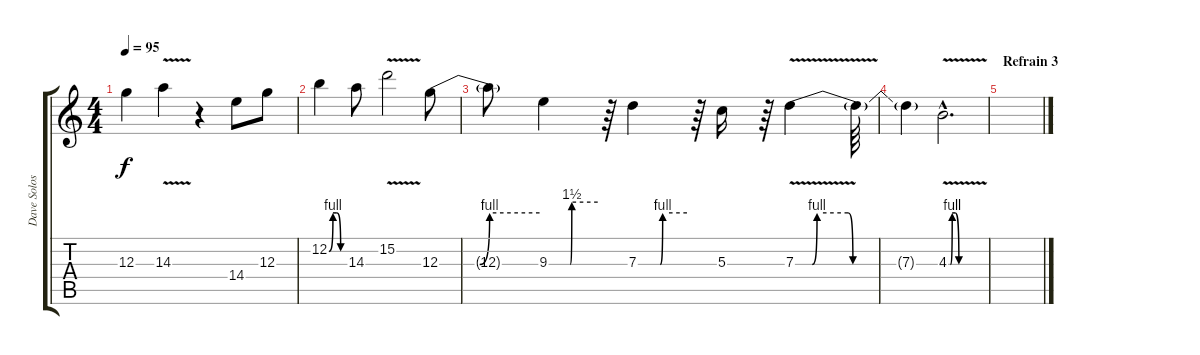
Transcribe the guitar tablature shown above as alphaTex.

\track ("Dave Solos" "Dave Solos") {instrument overdrivenguitar}
\staff {score tabs}
\tuning (E4 B3 G3 D3 A2 E2) {hide}
\ts (4 4)
\tempo 95
\clef g2
\ks c
12.3{t}.4{dy f} 14.3{v}.4 r.4 14.4.8 12.3.8 |
12.2{be (custom 0 0 15 4 30 4 45 0 60 0)}.4 14.3.8 15.2{v}.2 12.3{be (custom 0 0 24 0 30 4 60 4)}.8 |
12.3{t}.8 9.3{be (custom 0 0 13 0 21 0 26 0 28 6 60 6)}.4 r.64 7.3{be (custom 0 0 22 0 27 0 30 4 60 4)}.4 r.64 5.3.16 r.64 7.3{be (custom 0 0 7 0 9 4 22 4 24 0 60 0) v}.4 7.3{t}.64 |
7.3{t}.4 4.3{be (custom 0 0 3 0 6 4 11 4 17 0 20 0 28 0 60 0) v hac}.2{d} |
\section ("" "Refrain 3")
